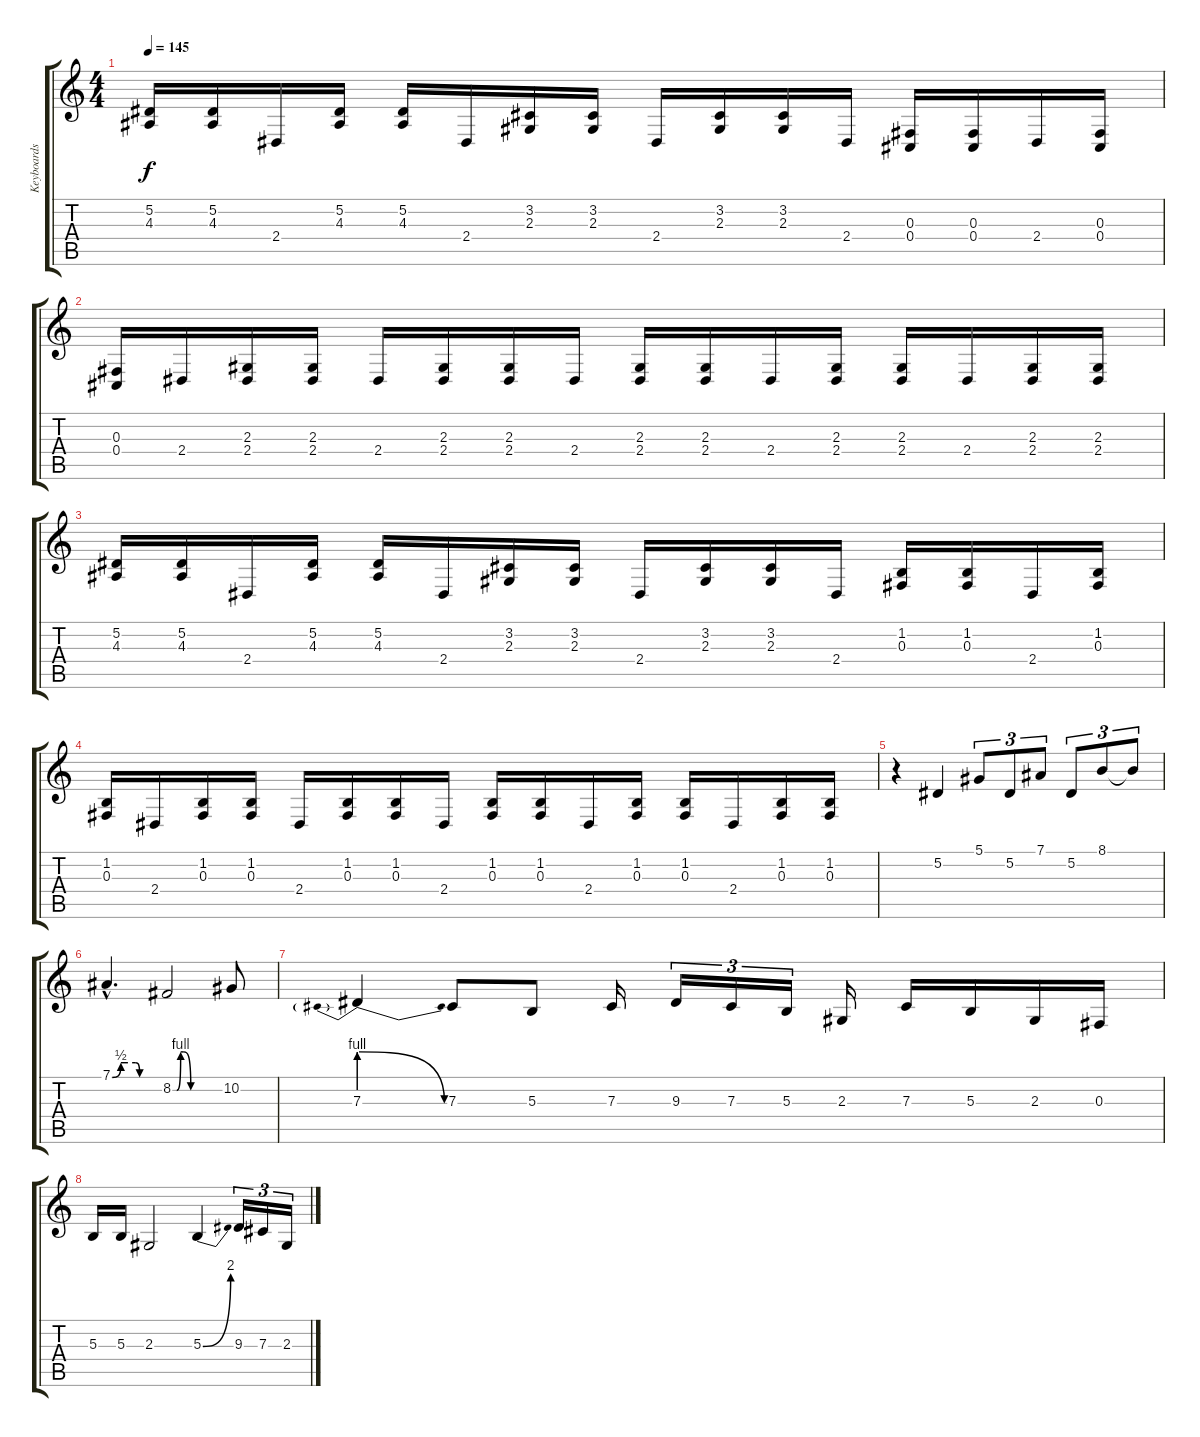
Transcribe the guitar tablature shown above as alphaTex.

\track ("Keyboards" "Keyboards") {instrument lead8bassandlead}
\staff {score tabs}
\tuning (Eb4 Bb3 Gb3 Db3 Ab2 Eb2) {hide}
\ts (4 4)
\tempo 145
\clef g2
\ks c
(5.2 4.3).16{dy f volume 12 instrument lead8bassandlead} (5.2 4.3).16 2.4.16 (5.2 4.3).16 (5.2 4.3).16 2.4.16 (3.2 2.3).16 (3.2 2.3).16 2.4.16 (3.2 2.3).16 (3.2 2.3).16 2.4.16 (0.3 0.4).16 (0.3 0.4).16 2.4.16 (0.3 0.4).16 |
(0.3 0.4).16 2.4.16 (2.3 2.4).16 (2.3 2.4).16 2.4.16 (2.3 2.4).16 (2.3 2.4).16 2.4.16 (2.3 2.4).16 (2.3 2.4).16 2.4.16 (2.3 2.4).16 (2.3 2.4).16 2.4.16 (2.3 2.4).16 (2.3 2.4).16 |
(5.2 4.3).16 (5.2 4.3).16 2.4.16 (5.2 4.3).16 (5.2 4.3).16 2.4.16 (3.2 2.3).16 (3.2 2.3).16 2.4.16 (3.2 2.3).16 (3.2 2.3).16 2.4.16 (1.2 0.3).16 (1.2 0.3).16 2.4.16 (1.2 0.3).16 |
(1.2 0.3).16 2.4.16 (1.2 0.3).16 (1.2 0.3).16 2.4.16 (1.2 0.3).16 (1.2 0.3).16 2.4.16 (1.2 0.3).16 (1.2 0.3).16 2.4.16 (1.2 0.3).16 (1.2 0.3).16 2.4.16 (1.2 0.3).16 (1.2 0.3).16 |
r.4{volume 16 instrument lead1square} 5.2.4 5.1.8{tu (3 2)} 5.2.8{tu (3 2)} 7.1.8{tu (3 2)} 5.2.8{tu (3 2)} 8.1.8{tu (3 2)} 8.1{t}.8{tu (3 2)} |
7.1{be (custom 0 0 11 2 15 2 20 2 30 2 35 0 45 0 60 0) hac}.4{d} 8.2{be (custom 0 0 5 0 10 4 14 4 23 0 60 0)}.2 10.2.8 |
7.3{be (prebendrelease 0 4 60 0)}.4 7.3.8 5.3.8 7.3.16 9.3.16{tu (3 2)} 7.3.16{tu (3 2)} 5.3.16{tu (3 2)} 2.3.16 7.3.16 5.3.16 2.3.16 0.3.16 |
5.3.16 5.3.16 2.3.2 5.3{be (bend 0 0 60 8)}.4 9.3.16{tu (3 2)} 7.3.16{tu (3 2)} 2.3.16{tu (3 2)}
